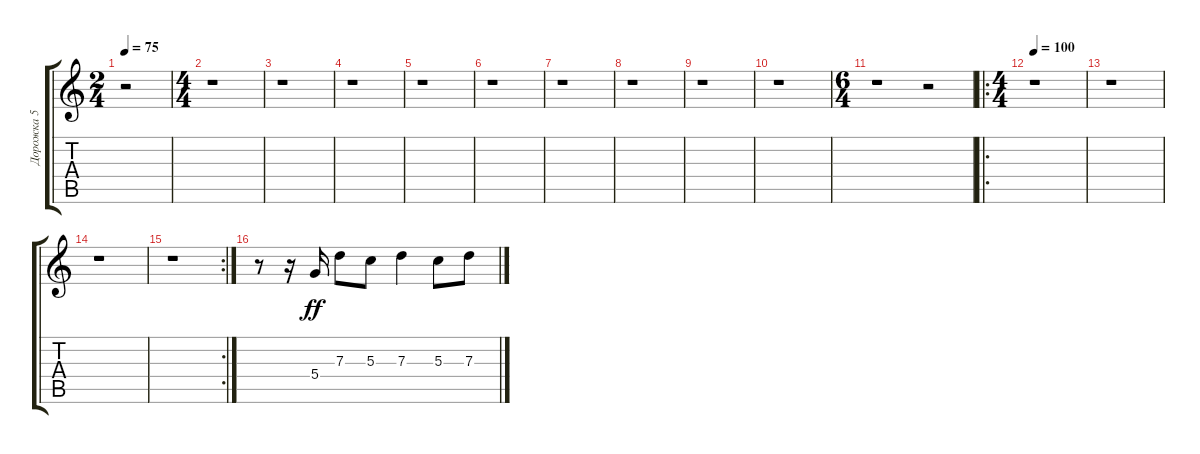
\track ("Дорожка 5" "Дорожка 5") {instrument contrabass}
\staff {score tabs}
\tuning (E4 B3 G3 D3 A2 D2) {hide}
\ts (2 4)
\tempo 75
\clef g2
\ks c
r.2{dy ff instrument contrabass} |
\ts (4 4)
r.1 |
r.1 |
r.1 |
r.1 |
r.1 |
r.1 |
r.1 |
r.1 |
r.1 |
\ts (6 4)
r.1 r.2 |
\ro
\ts (4 4)
\tempo 100
r.1 |
r.1 |
r.1 |
\rc 2
r.1 |
r.8 r.16 5.4.16 7.3.8 5.3.8 7.3.4 5.3.8 7.3.8
